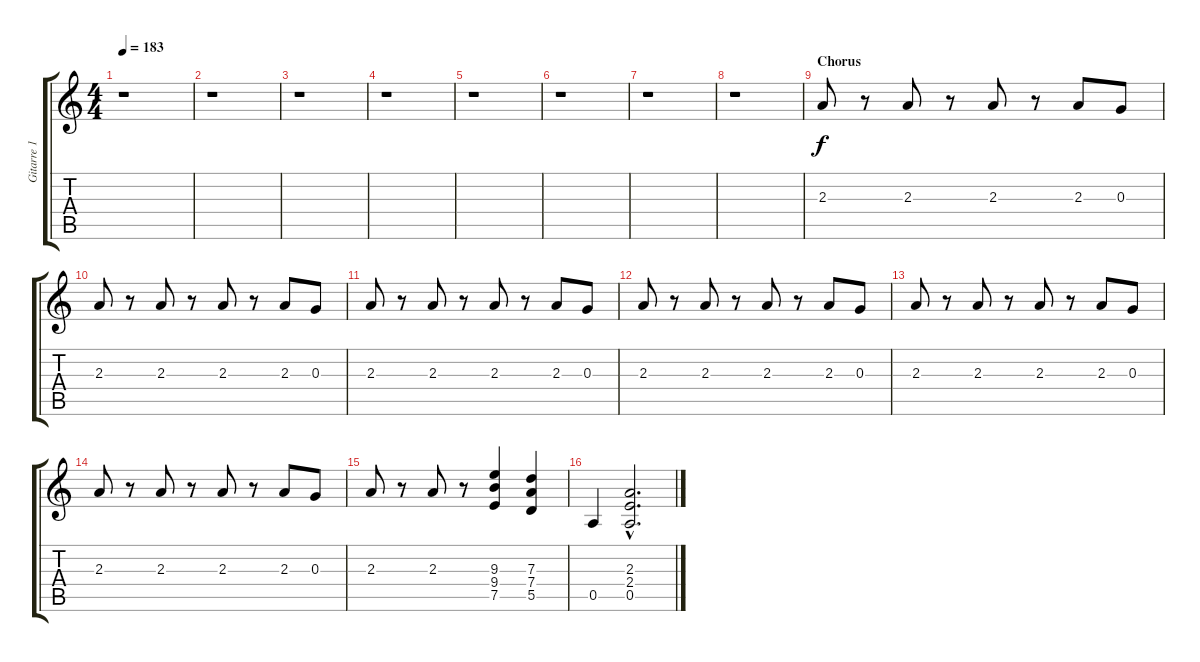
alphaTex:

\track ("Gitarre 1 - Farin Urlaub" "Gitarre 1 ") {instrument distortionguitar}
\staff {score tabs}
\tuning (E4 B3 G3 D3 A2 D2) {hide}
\ts (4 4)
\tempo 183
\clef g2
\ks c
r.1{dy f} |
r.1 |
r.1 |
r.1 |
r.1 |
r.1 |
r.1 |
r.1 |
\section ("" "Chorus")
2.3.8 r.8 2.3.8 r.8 2.3.8 r.8 2.3.8 0.3.8 |
2.3.8 r.8 2.3.8 r.8 2.3.8 r.8 2.3.8 0.3.8 |
2.3.8 r.8 2.3.8 r.8 2.3.8 r.8 2.3.8 0.3.8 |
2.3.8 r.8 2.3.8 r.8 2.3.8 r.8 2.3.8 0.3.8 |
2.3.8 r.8 2.3.8 r.8 2.3.8 r.8 2.3.8 0.3.8 |
2.3.8 r.8 2.3.8 r.8 2.3.8 r.8 2.3.8 0.3.8 |
2.3.8 r.8 2.3.8 r.8 (9.3 9.4 7.5).4 (7.3 7.4 5.5).4 |
0.5.4 (2.3{hac} 2.4{hac} 0.5{hac}).2{d}
